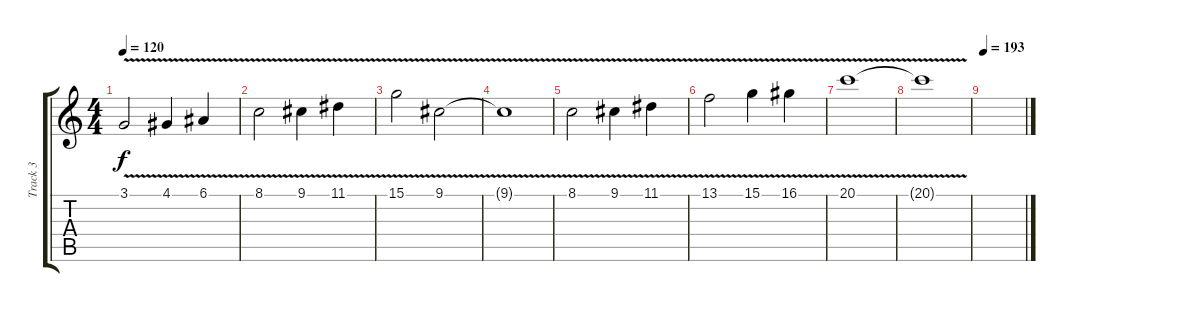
\track ("Track 3" "Track 3") {instrument piccolo}
\staff {score tabs}
\tuning (E4 B3 G3 D3 A2 E2) {hide}
\ts (4 4)
\tempo 120
\clef g2
\ks c
3.1{v}.2{dy f} 4.1{v}.4 6.1{v}.4 |
8.1{v}.2 9.1{v}.4 11.1{v}.4 |
15.1{v}.2 9.1{v}.2 |
9.1{t}.1 |
8.1{v}.2 9.1{v}.4 11.1{v}.4 |
13.1{v}.2 15.1{v}.4 16.1{v}.4 |
20.1{v}.1 |
20.1{t}.1 |
\tempo 193
